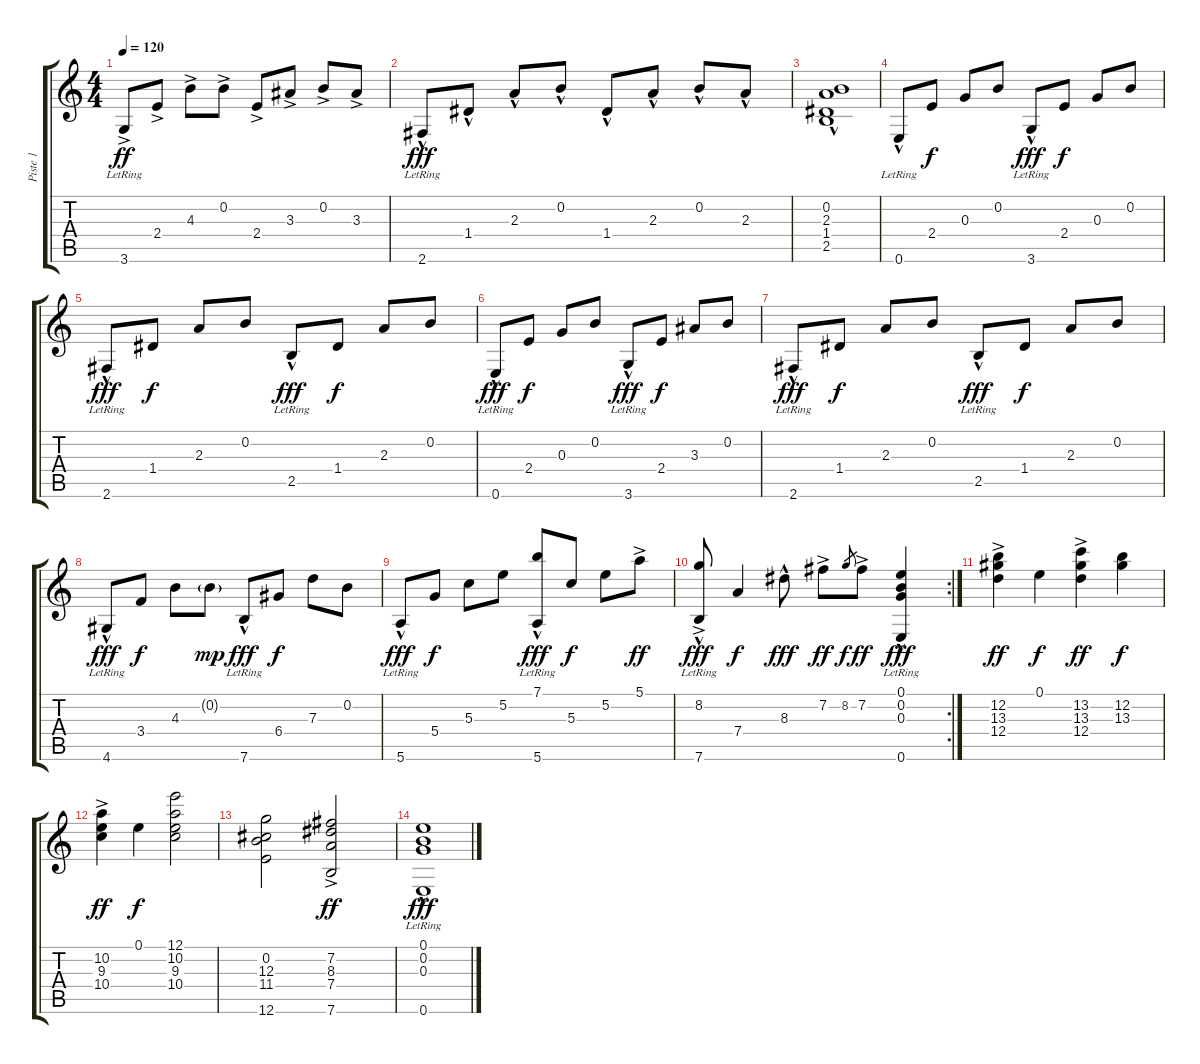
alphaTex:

\track ("Piste 1" "Piste 1") {instrument acousticguitarnylon}
\staff {score tabs}
\tuning (E4 B3 G3 D3 A2 E2) {hide}
\ts (4 4)
\tempo 120
\clef g2
\ks c
3.6{ac lr}.8{dy ff} 2.4{ac}.8 4.3{ac}.8 0.2{ac}.8 2.4{ac}.8 3.3{ac}.8 0.2{ac}.8 3.3{ac}.8 |
2.6{hac lr}.8{dy fff} 1.4{hac}.8 2.3{hac}.8 0.2{hac}.8 1.4{hac}.8 2.3{hac}.8 0.2{hac}.8 2.3{hac}.8 |
(0.2{hac} 2.3{hac} 1.4{hac} 2.5{hac}).1 |
0.6{hac lr}.8 2.4.8{dy f} 0.3.8 0.2.8 3.6{hac lr}.8{dy fff} 2.4.8{dy f} 0.3.8 0.2.8 |
2.6{hac lr}.8{dy fff} 1.4.8{dy f} 2.3.8 0.2.8 2.5{hac lr}.8{dy fff} 1.4.8{dy f} 2.3.8 0.2.8 |
0.6{hac lr}.8{dy fff} 2.4.8{dy f} 0.3.8 0.2.8 3.6{hac lr}.8{dy fff} 2.4.8{dy f} 3.3.8 0.2.8 |
2.6{hac lr}.8{dy fff} 1.4.8{dy f} 2.3.8 0.2.8 2.5{hac lr}.8{dy fff} 1.4.8{dy f} 2.3.8 0.2.8 |
4.6{hac lr}.8{dy fff} 3.4.8{dy f} 4.3.8 0.2{g}.8{dy mp} 7.6{hac lr}.8{dy fff} 6.4.8{dy f} 7.3.8 0.2.8 |
5.6{hac lr}.8{dy fff} 5.4.8{dy f} 5.3.8 5.2.8 (7.1{hac} 5.6{hac lr}).8{dy fff} 5.3.8{dy f} 5.2.8 5.1{ac}.8{dy ff} |
\rc 2
(8.2{ac} 7.6{hac lr}).8{dy fff} 7.4.4{dy f} 8.3{hac}.8{dy fff} 7.2{ac}.8{dy ff} 8.2.8{gr dy f} 7.2{ac}.8{dy ff} (0.1{hac lr} 0.2{hac lr} 0.3{hac lr} 0.6{hac lr}).4{dy fff} |
(12.2{ac} 13.3{ac} 12.4{ac}).4{dy ff} 0.1.4{dy f} (13.2{ac} 13.3{ac} 12.4{ac}).4{dy ff} (12.2 13.3).4{dy f} |
(10.2{ac} 9.3{ac} 10.4{ac}).4{dy ff} 0.1.4{dy f} (12.1 10.2 9.3 10.4).2 |
(0.2 12.3 11.4 12.6).2 (7.2{ac} 8.3{ac} 7.4{ac} 7.6{ac}).2{dy ff} |
(0.1{hac} 0.2{hac} 0.3{hac} 0.6{hac lr}).1{dy fff}
